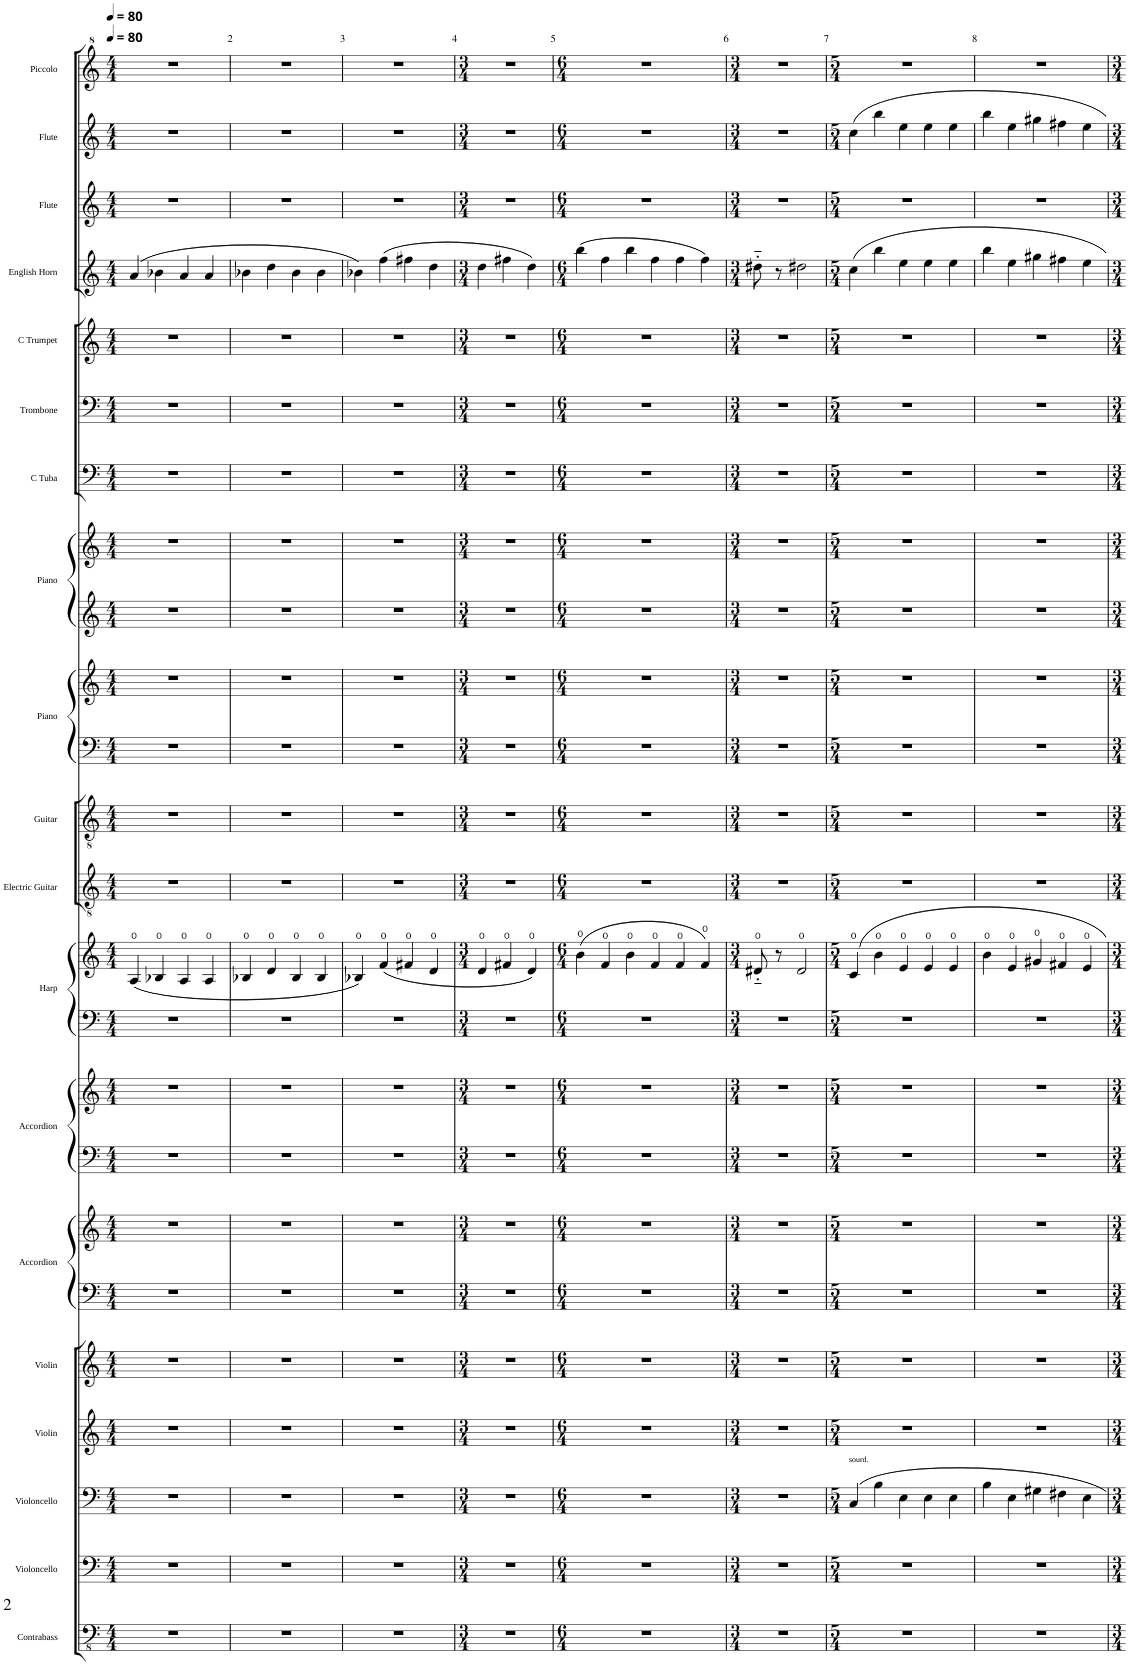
**kern	**kern	**kern	**kern	**kern	**kern	**kern	**kern	**kern	**kern	**kern	**kern	**kern	**kern	**kern	**kern	**kern	**kern	**kern	**kern	**kern	**kern	**kern	**kern
*part19	*part18	*part17	*part16	*part15	*part14	*part14	*part13	*part13	*part12	*part12	*part11	*part10	*part9	*part9	*part8	*part8	*part7	*part6	*part5	*part4	*part3	*part2	*part1
*staff24	*staff23	*staff22	*staff21	*staff20	*staff19	*staff18	*staff17	*staff16	*staff15	*staff14	*staff13	*staff12	*staff11	*staff10	*staff9	*staff8	*staff7	*staff6	*staff5	*staff4	*staff3	*staff2	*staff1
*I"Contrabass	*I"Violoncello	*I"Violoncello	*I"Violin	*I"Violin	*I"Accordion	*	*I"Accordion	*	*I"Harp	*	*I"Electric Guitar	*I"Guitar	*I"Piano	*	*I"Piano	*	*I"C Tuba	*I"Trombone	*I"C Trumpet	*I"English Horn	*I"Flute	*I"Flute	*I"Piccolo
*I'Cb.	*I'Vlc.	*I'Vlc.	*I'Vln.	*I'Vln.	*I'Acc.	*	*I'Acc.	*	*I'Hrp.	*	*I'El. Guit.	*I'Guit.	*I'Pno.	*	*I'Pno.	*	*I'C Tu.	*I'Trb.	*I'C Tpt.	*I'E. Hn.	*I'Fl.	*I'Fl.	*I'Picc.
*clefFv4	*clefF4	*clefF4	*clefG2	*clefG2	*clefF4	*clefG2	*clefF4	*clefG2	*clefF4	*clefG2	*clefGv2	*clefGv2	*clefF4	*clefG2	*clefG2	*clefG2	*clefF4	*clefF4	*clefG2	*clefG2	*clefG2	*clefG2	*clefG^2
*ITrd7c12	*	*	*	*	*	*	*	*	*	*	*	*	*	*	*	*	*	*	*	*ITrd4c7	*	*	*ITrd-7c-12
*k[]	*k[]	*k[]	*k[]	*k[]	*k[]	*k[]	*k[]	*k[]	*k[]	*k[]	*k[]	*k[]	*k[]	*k[]	*k[]	*k[]	*k[]	*k[]	*k[]	*k[]	*k[]	*k[]	*k[]
*M4/4	*M4/4	*M4/4	*M4/4	*M4/4	*M4/4	*M4/4	*M4/4	*M4/4	*M4/4	*M4/4	*M4/4	*M4/4	*M4/4	*M4/4	*M4/4	*M4/4	*M4/4	*M4/4	*M4/4	*M4/4	*M4/4	*M4/4	*M4/4
*MM80	*MM80	*MM80	*MM80	*MM80	*MM80	*MM80	*MM80	*MM80	*MM80	*MM80	*MM80	*MM80	*MM80	*MM80	*MM80	*MM80	*MM80	*MM80	*MM80	*MM80	*MM80	*MM80	*MM80
=1	=1	=1	=1	=1	=1	=1	=1	=1	=1	=1	=1	=1	=1	=1	=1	=1	=1	=1	=1	=1	=1	=1	=1
1r	1r	1r	1r	1r	1r	1r	1r	1r	1r	(4A/	1r	1r	1r	1r	1r	1r	1r	1r	1r	(4a/	1r	1r	1r
.	.	.	.	.	.	.	.	.	.	4B-X/	.	.	.	.	.	.	.	.	.	4b-X\	.	.	.
.	.	.	.	.	.	.	.	.	.	4A/	.	.	.	.	.	.	.	.	.	4a/	.	.	.
.	.	.	.	.	.	.	.	.	.	4A/	.	.	.	.	.	.	.	.	.	4a/	.	.	.
=2	=2	=2	=2	=2	=2	=2	=2	=2	=2	=2	=2	=2	=2	=2	=2	=2	=2	=2	=2	=2	=2	=2	=2
1r	1r	1r	1r	1r	1r	1r	1r	1r	1r	4B-X/	1r	1r	1r	1r	1r	1r	1r	1r	1r	4b-X\	1r	1r	1r
.	.	.	.	.	.	.	.	.	.	4d/	.	.	.	.	.	.	.	.	.	4dd\	.	.	.
.	.	.	.	.	.	.	.	.	.	4B-/	.	.	.	.	.	.	.	.	.	4b-\	.	.	.
.	.	.	.	.	.	.	.	.	.	4B-/	.	.	.	.	.	.	.	.	.	4b-\	.	.	.
=3	=3	=3	=3	=3	=3	=3	=3	=3	=3	=3	=3	=3	=3	=3	=3	=3	=3	=3	=3	=3	=3	=3	=3
1r	1r	1r	1r	1r	1r	1r	1r	1r	1r	4B-X/)	1r	1r	1r	1r	1r	1r	1r	1r	1r	4b-X\)	1r	1r	1r
.	.	.	.	.	.	.	.	.	.	(4f/	.	.	.	.	.	.	.	.	.	(4ff\	.	.	.
.	.	.	.	.	.	.	.	.	.	4f#X/	.	.	.	.	.	.	.	.	.	4ff#X\	.	.	.
.	.	.	.	.	.	.	.	.	.	4d/	.	.	.	.	.	.	.	.	.	4dd\	.	.	.
=4	=4	=4	=4	=4	=4	=4	=4	=4	=4	=4	=4	=4	=4	=4	=4	=4	=4	=4	=4	=4	=4	=4	=4
*M3/4	*M3/4	*M3/4	*M3/4	*M3/4	*M3/4	*M3/4	*M3/4	*M3/4	*M3/4	*M3/4	*M3/4	*M3/4	*M3/4	*M3/4	*M3/4	*M3/4	*M3/4	*M3/4	*M3/4	*M3/4	*M3/4	*M3/4	*M3/4
2.r	2.r	2.r	2.r	2.r	2.r	2.r	2.r	2.r	2.r	4d/	2.r	2.r	2.r	2.r	2.r	2.r	2.r	2.r	2.r	4dd\	2.r	2.r	2.r
.	.	.	.	.	.	.	.	.	.	4f#X/	.	.	.	.	.	.	.	.	.	4ff#X\	.	.	.
.	.	.	.	.	.	.	.	.	.	4d/)	.	.	.	.	.	.	.	.	.	4dd\)	.	.	.
=5	=5	=5	=5	=5	=5	=5	=5	=5	=5	=5	=5	=5	=5	=5	=5	=5	=5	=5	=5	=5	=5	=5	=5
*M6/4	*M6/4	*M6/4	*M6/4	*M6/4	*M6/4	*M6/4	*M6/4	*M6/4	*M6/4	*M6/4	*M6/4	*M6/4	*M6/4	*M6/4	*M6/4	*M6/4	*M6/4	*M6/4	*M6/4	*M6/4	*M6/4	*M6/4	*M6/4
1.r	1.r	1.r	1.r	1.r	1.r	1.r	1.r	1.r	1.r	(4b\	1.r	1.r	1.r	1.r	1.r	1.r	1.r	1.r	1.r	(4bb\	1.r	1.r	1.r
.	.	.	.	.	.	.	.	.	.	4f/	.	.	.	.	.	.	.	.	.	4ff\	.	.	.
.	.	.	.	.	.	.	.	.	.	4b\	.	.	.	.	.	.	.	.	.	4bb\	.	.	.
.	.	.	.	.	.	.	.	.	.	4f/	.	.	.	.	.	.	.	.	.	4ff\	.	.	.
.	.	.	.	.	.	.	.	.	.	4f/	.	.	.	.	.	.	.	.	.	4ff\	.	.	.
.	.	.	.	.	.	.	.	.	.	4f/)	.	.	.	.	.	.	.	.	.	4ff\)	.	.	.
=6	=6	=6	=6	=6	=6	=6	=6	=6	=6	=6	=6	=6	=6	=6	=6	=6	=6	=6	=6	=6	=6	=6	=6
*M3/4	*M3/4	*M3/4	*M3/4	*M3/4	*M3/4	*M3/4	*M3/4	*M3/4	*M3/4	*M3/4	*M3/4	*M3/4	*M3/4	*M3/4	*M3/4	*M3/4	*M3/4	*M3/4	*M3/4	*M3/4	*M3/4	*M3/4	*M3/4
2.r	2.r	2.r	2.r	2.r	2.r	2.r	2.r	2.r	2.r	8d#X'~/	2.r	2.r	2.r	2.r	2.r	2.r	2.r	2.r	2.r	8dd#X'~\	2.r	2.r	2.r
.	.	.	.	.	.	.	.	.	.	8r	.	.	.	.	.	.	.	.	.	8r	.	.	.
.	.	.	.	.	.	.	.	.	.	2d#/	.	.	.	.	.	.	.	.	.	2dd#X\	.	.	.
=7	=7	=7	=7	=7	=7	=7	=7	=7	=7	=7	=7	=7	=7	=7	=7	=7	=7	=7	=7	=7	=7	=7	=7
*M5/4	*M5/4	*M5/4	*M5/4	*M5/4	*M5/4	*M5/4	*M5/4	*M5/4	*M5/4	*M5/4	*M5/4	*M5/4	*M5/4	*M5/4	*M5/4	*M5/4	*M5/4	*M5/4	*M5/4	*M5/4	*M5/4	*M5/4	*M5/4
!	!	!LO:TX:a:t=sourd.	!	!	!	!	!	!	!	!	!	!	!	!	!	!	!	!	!	!	!	!	!
4%5r	4%5r	4C/	4%5r	4%5r	4%5r	4%5r	4%5r	4%5r	4%5r	4c/	4%5r	4%5r	4%5r	4%5r	4%5r	4%5r	4%5r	4%5r	4%5r	4cc\	4%5r	4cc\	4%5r
.	.	4B\	.	.	.	.	.	.	.	4b\	.	.	.	.	.	.	.	.	.	4bb\	.	4bb\	.
.	.	4E\	.	.	.	.	.	.	.	4e/	.	.	.	.	.	.	.	.	.	4ee\	.	4ee\	.
.	.	4E\	.	.	.	.	.	.	.	4e/	.	.	.	.	.	.	.	.	.	4ee\	.	4ee\	.
.	.	4E\	.	.	.	.	.	.	.	4e/	.	.	.	.	.	.	.	.	.	4ee\	.	4ee\	.
=8	=8	=8	=8	=8	=8	=8	=8	=8	=8	=8	=8	=8	=8	=8	=8	=8	=8	=8	=8	=8	=8	=8	=8
4%5r	4%5r	4B\	4%5r	4%5r	4%5r	4%5r	4%5r	4%5r	4%5r	4b\	4%5r	4%5r	4%5r	4%5r	4%5r	4%5r	4%5r	4%5r	4%5r	4bb\	4%5r	4bb\	4%5r
.	.	4E\	.	.	.	.	.	.	.	4e/	.	.	.	.	.	.	.	.	.	4ee\	.	4ee\	.
.	.	4G#X\	.	.	.	.	.	.	.	4g#X/	.	.	.	.	.	.	.	.	.	4gg#X\	.	4gg#X\	.
.	.	4F#X\	.	.	.	.	.	.	.	4f#X/	.	.	.	.	.	.	.	.	.	4ff#X\	.	4ff#X\	.
.	.	4E\	.	.	.	.	.	.	.	4e/	.	.	.	.	.	.	.	.	.	4ee\	.	4ee\	.
=	=	=	=	=	=	=	=	=	=	=	=	=	=	=	=	=	=	=	=	=	=	=	=
*-	*-	*-	*-	*-	*-	*-	*-	*-	*-	*-	*-	*-	*-	*-	*-	*-	*-	*-	*-	*-	*-	*-	*-
